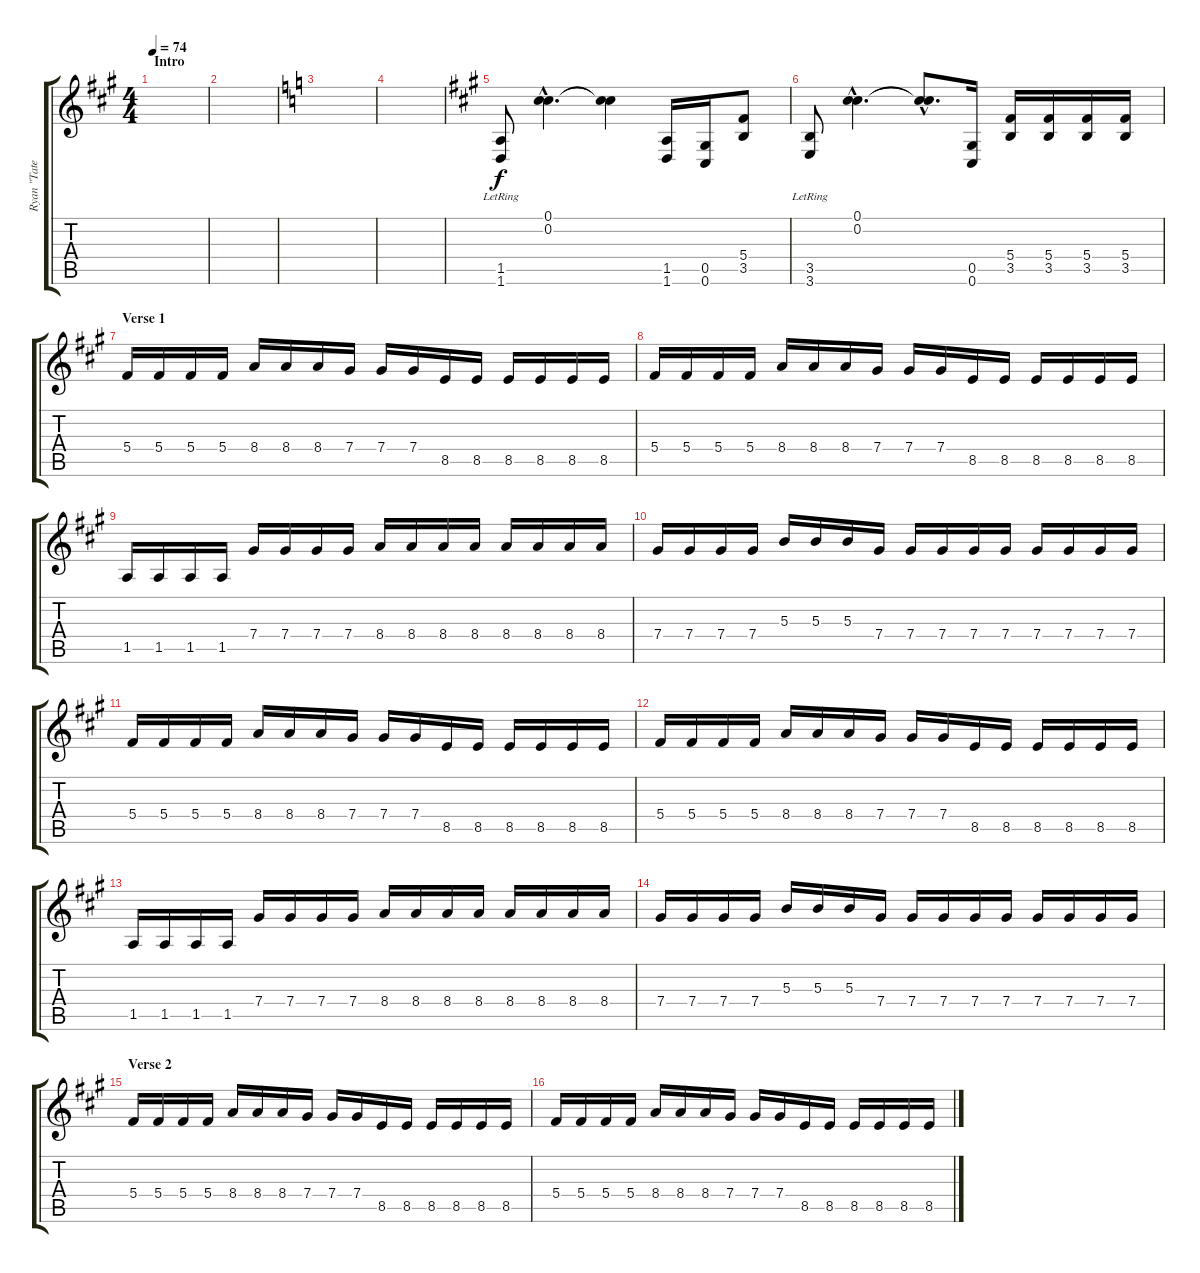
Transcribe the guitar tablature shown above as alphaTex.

\track ("Ryan \"Tater\" Johnson" "Ryan \"Tate") {instrument distortionguitar}
\staff {score tabs}
\tuning (Db4 Db4 Gb3 Db3 Ab2 Db2) {hide}
\ts (4 4)
\section ("" "Intro")
\tempo 74
\clef g2
\ks f#minor
|
|
\ks c
|
|
\ks f#minor
(1.5{lr} 1.6{lr}).8 (0.1{hac} 0.2{hac}).4{d} (0.1{t} 0.2{t}).4 (1.5 1.6).16 (0.5 0.6).16 (5.4 3.5).8 |
(3.5{lr} 3.6{lr}).8 (0.1{hac} 0.2{hac}).4{d} (0.1{hac t} 0.2{hac t}).8{d} (0.5 0.6).16 (5.4 3.5).16 (5.4 3.5).16 (5.4 3.5).16 (5.4 3.5).16 |
\section ("" "Verse 1")
5.4.16{instrument electricguitarmuted} 5.4.16 5.4.16 5.4.16 8.4.16 8.4.16 8.4.16 7.4.16 7.4.16 7.4.16 8.5.16 8.5.16 8.5.16 8.5.16 8.5.16 8.5.16 |
5.4.16{instrument electricguitarmuted} 5.4.16 5.4.16 5.4.16 8.4.16 8.4.16 8.4.16 7.4.16 7.4.16 7.4.16 8.5.16 8.5.16 8.5.16 8.5.16 8.5.16 8.5.16 |
1.5.16 1.5.16 1.5.16 1.5.16 7.4.16 7.4.16 7.4.16 7.4.16 8.4.16 8.4.16 8.4.16 8.4.16 8.4.16 8.4.16 8.4.16 8.4.16 |
7.4.16 7.4.16 7.4.16 7.4.16 5.3.16 5.3.16 5.3.16 7.4.16 7.4.16 7.4.16 7.4.16 7.4.16 7.4.16 7.4.16 7.4.16 7.4.16 |
5.4.16{instrument electricguitarmuted} 5.4.16 5.4.16 5.4.16 8.4.16 8.4.16 8.4.16 7.4.16 7.4.16 7.4.16 8.5.16 8.5.16 8.5.16 8.5.16 8.5.16 8.5.16 |
5.4.16{instrument electricguitarmuted} 5.4.16 5.4.16 5.4.16 8.4.16 8.4.16 8.4.16 7.4.16 7.4.16 7.4.16 8.5.16 8.5.16 8.5.16 8.5.16 8.5.16 8.5.16 |
1.5.16 1.5.16 1.5.16 1.5.16 7.4.16 7.4.16 7.4.16 7.4.16 8.4.16 8.4.16 8.4.16 8.4.16 8.4.16 8.4.16 8.4.16 8.4.16 |
7.4.16 7.4.16 7.4.16 7.4.16 5.3.16 5.3.16 5.3.16 7.4.16 7.4.16 7.4.16 7.4.16 7.4.16 7.4.16 7.4.16 7.4.16 7.4.16 |
\section ("" "Verse 2")
5.4.16{instrument electricguitarmuted} 5.4.16 5.4.16 5.4.16 8.4.16 8.4.16 8.4.16 7.4.16 7.4.16 7.4.16 8.5.16 8.5.16 8.5.16 8.5.16 8.5.16 8.5.16 |
5.4.16{instrument electricguitarmuted} 5.4.16 5.4.16 5.4.16 8.4.16 8.4.16 8.4.16 7.4.16 7.4.16 7.4.16 8.5.16 8.5.16 8.5.16 8.5.16 8.5.16 8.5.16
